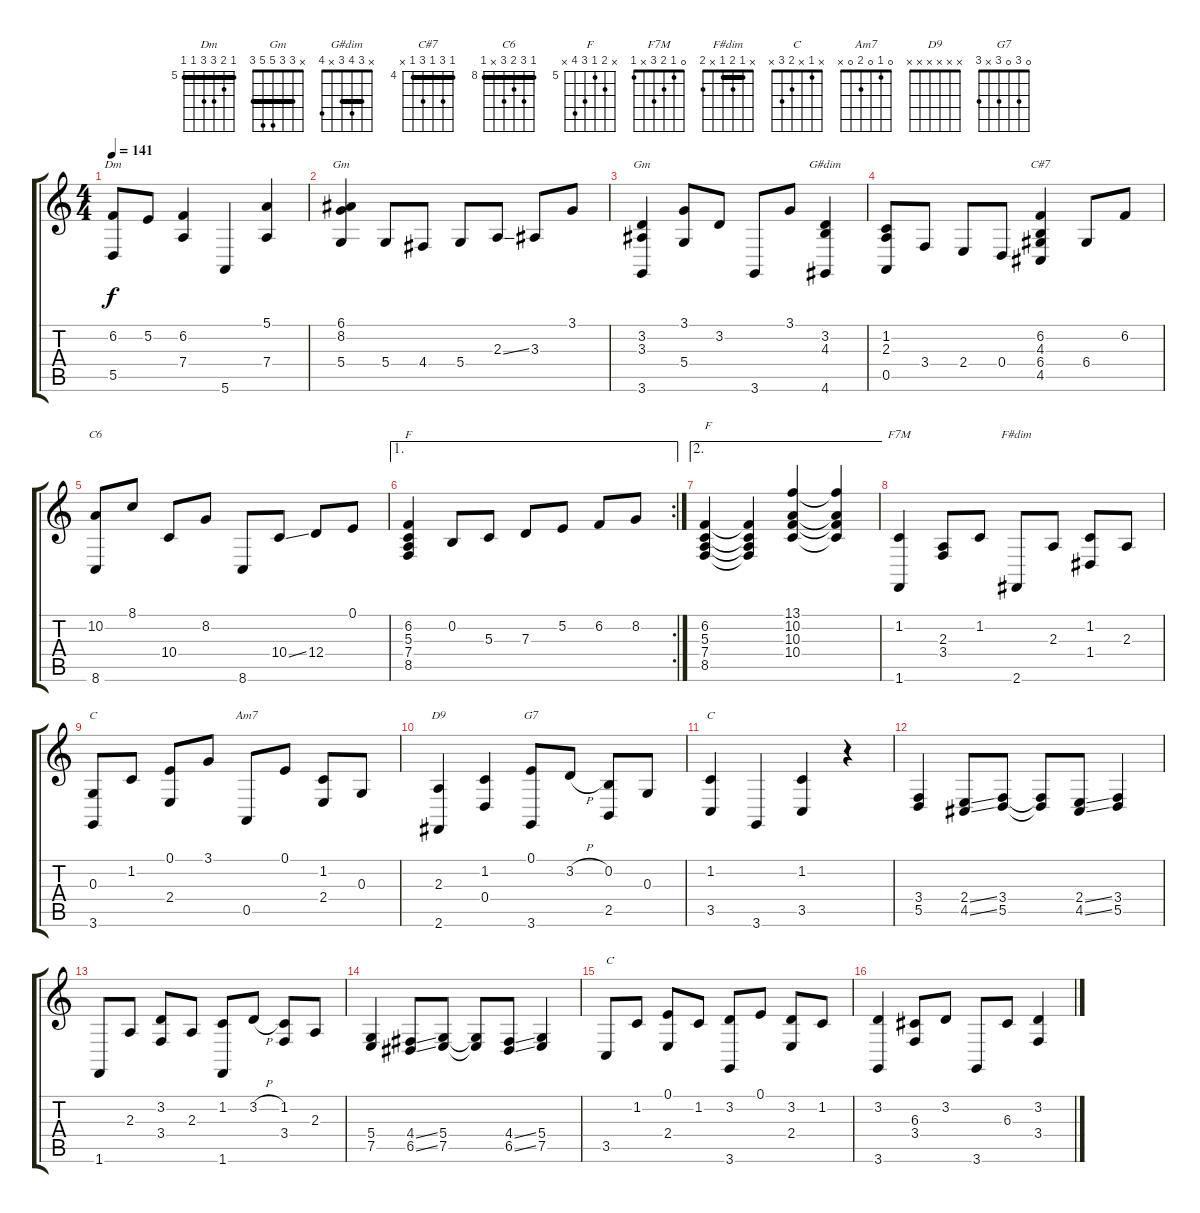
\track "" {instrument acousticgrandpiano}
\staff {score tabs}
\tuning (E4 B3 G3 D3 A2 E2) {hide}
\chord ("Dm" 5 6 7 7 5 5) {firstfret 5 barre 5}
\chord ("Gm" 6 8 x 5 x x) {firstfret 5}
\chord ("Gm" x 3 3 5 5 3) {barre 3}
\chord ("G#dim" x 3 4 3 x 4) {barre 3}
\chord ("C#7" 4 6 4 6 4 x) {firstfret 4 barre 4}
\chord ("C6" 8 10 9 10 x 8) {firstfret 8 barre 8}
\chord ("F" x 6 5 7 8 x) {firstfret 5}
\chord ("F7M" 0 1 2 3 x 1)
\chord ("F#dim" x 1 2 1 x 2) {barre 1}
\chord ("C" x x x x x x)
\chord ("Am7" 0 1 0 2 0 x)
\chord ("D9" x x x x x x)
\chord ("G7" 0 3 0 3 x 3)
\chord ("C" x 1 x 2 3 x)
\ts (4 4)
\tempo 141
\clef g2
\ks c
(6.2 5.5).8{ch "Dm" dy f} 5.2.8 (6.2 7.4).4 5.6.4 (5.1 7.4).4 |
(6.1 8.2 5.4).4{ch "Gm"} 5.4.8 4.4.8 5.4.8 2.3{ss}.8 3.3.8 3.1.8 |
(3.2 3.3 3.6).4{ch "Gm"} (3.1 5.4).8 3.2.8 3.6.8 3.1.8 (3.2 4.3 4.6).4{ch "G#dim"} |
(1.2 2.3 0.5).8 3.4.8 2.4.8 0.4.8 (6.2 4.3 6.4 4.5).4{ch "C#7"} 6.4.8 6.2.8 |
(10.2 8.6).8{ch "C6"} 8.1.8 10.4.8 8.2.8 8.6.8 10.4{ss}.8 12.4.8 0.1.8 |
\ae 1
\rc 2
(6.2 5.3 7.4 8.5).4{ch "F"} 0.2.8 5.3.8 7.3.8 5.2.8 6.2.8 8.2.8 |
\ae 2
(6.2 5.3 7.4 8.5).4{txt "F"} (6.2{t} 5.3{t} 7.4{t} 8.5{t}).4 (13.1 10.2 10.3 10.4).4 (13.1{t} 10.2{t} 10.3{t} 10.4{t}).4 |
(1.2 1.6).4{ch "F7M"} (2.3 3.4).8 1.2.8 2.6.8{ch "F#dim"} 2.3.8 (1.2 1.4).8 2.3.8 |
(0.3 3.6).8{ch "C"} 1.2.8 (0.1 2.4).8 3.1.8 0.5.8{ch "Am7"} 0.1.8 (1.2 2.4).8 0.3.8 |
(2.3 2.6).4{ch "D9"} (1.2 0.4).4 (0.1 3.6).8{ch "G7"} 3.2{h}.8 (0.2 2.5).8 0.3.8 |
(1.2 3.5).4{ch "C"} 3.6.4 (1.2 3.5).4 r.4 |
(3.4 5.5).4 (2.4{ss} 4.5{ss}).8 (3.4 5.5).8 (3.4{t} 5.5{t}).8 (2.4{ss} 4.5{ss}).8 (3.4 5.5).4 |
1.6.8 2.3.8 (3.2 3.4).8 2.3.8 (1.2 1.6).8 3.2{h}.8 (1.2 3.4).8 2.3.8 |
(5.4 7.5).4 (4.4{ss} 6.5{ss}).8 (5.4 7.5).8 (5.4{t} 7.5{t}).8 (4.4{ss} 6.5{ss}).8 (5.4 7.5).4 |
3.5.8{txt "C"} 1.2.8 (0.1 2.4).8 1.2.8 (3.2 3.6).8 0.1.8 (3.2 2.4).8 1.2.8 |
(3.2 3.6).4 (6.3 3.4).8 3.2.8 3.6.8 6.3.8 (3.2 3.4).4
